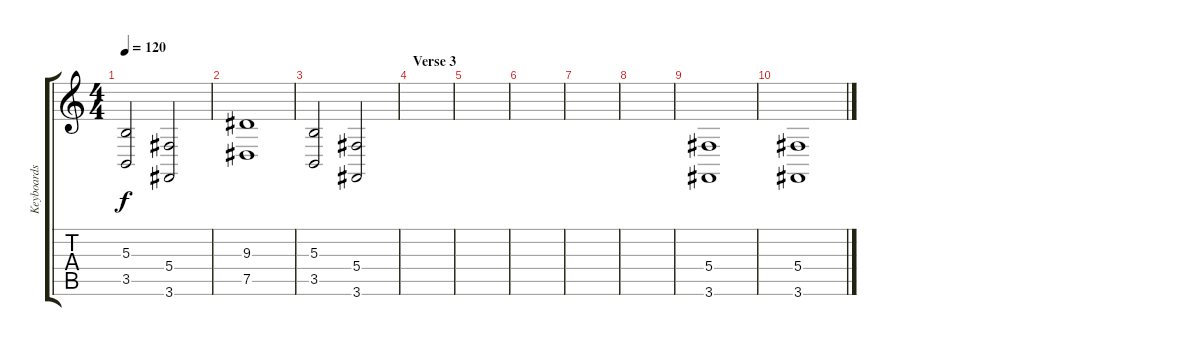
\track ("Keyboards" "Keyboards") {instrument stringensemble1}
\staff {score tabs}
\tuning (Eb4 Bb3 Gb3 Db3 Ab2 Eb2) {hide}
\ts (4 4)
\tempo 120
\clef g2
\ks c
(5.3 3.5).2{dy f} (5.4 3.6).2 |
(9.3 7.5).1 |
(5.3 3.5).2 (5.4 3.6).2 |
\section ("" "Verse 3")
|
|
|
|
|
(5.4 3.6).1 |
(5.4 3.6).1
